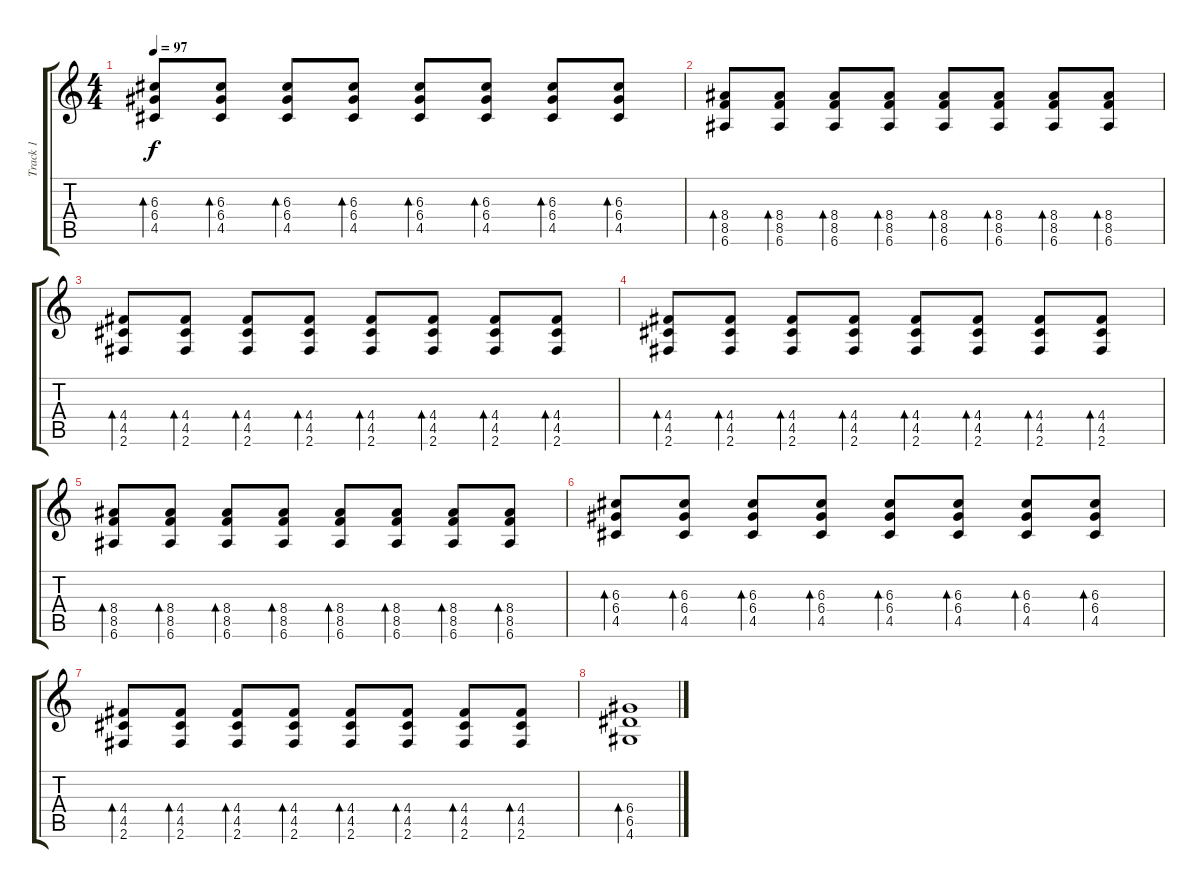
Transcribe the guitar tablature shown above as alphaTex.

\track ("Track 1" "Track 1") {instrument electricguitarjazz}
\staff {score tabs}
\tuning (E4 B3 G3 D3 A2 E2) {hide}
\ts (4 4)
\tempo 97
\clef g2
\ks c
(6.3 6.4 4.5).8{bd 60 dy f} (6.3 6.4 4.5).8{bd 60} (6.3 6.4 4.5).8{bd 60} (6.3 6.4 4.5).8{bd 60} (6.3 6.4 4.5).8{bd 60} (6.3 6.4 4.5).8{bd 60} (6.3 6.4 4.5).8{bd 60} (6.3 6.4 4.5).8{bd 60} |
(8.4 8.5 6.6).8{bd 60} (8.4 8.5 6.6).8{bd 60} (8.4 8.5 6.6).8{bd 60} (8.4 8.5 6.6).8{bd 60} (8.4 8.5 6.6).8{bd 60} (8.4 8.5 6.6).8{bd 60} (8.4 8.5 6.6).8{bd 60} (8.4 8.5 6.6).8{bd 60} |
(4.4 4.5 2.6).8{bd 60} (4.4 4.5 2.6).8{bd 60} (4.4 4.5 2.6).8{bd 60} (4.4 4.5 2.6).8{bd 60} (4.4 4.5 2.6).8{bd 60} (4.4 4.5 2.6).8{bd 60} (4.4 4.5 2.6).8{bd 60} (4.4 4.5 2.6).8{bd 60} |
(4.4 4.5 2.6).8{bd 60} (4.4 4.5 2.6).8{bd 60} (4.4 4.5 2.6).8{bd 60} (4.4 4.5 2.6).8{bd 60} (4.4 4.5 2.6).8{bd 60} (4.4 4.5 2.6).8{bd 60} (4.4 4.5 2.6).8{bd 60} (4.4 4.5 2.6).8{bd 60} |
(8.4 8.5 6.6).8{bd 60} (8.4 8.5 6.6).8{bd 60} (8.4 8.5 6.6).8{bd 60} (8.4 8.5 6.6).8{bd 60} (8.4 8.5 6.6).8{bd 60} (8.4 8.5 6.6).8{bd 60} (8.4 8.5 6.6).8{bd 60} (8.4 8.5 6.6).8{bd 60} |
(6.3 6.4 4.5).8{bd 60} (6.3 6.4 4.5).8{bd 60} (6.3 6.4 4.5).8{bd 60} (6.3 6.4 4.5).8{bd 60} (6.3 6.4 4.5).8{bd 60} (6.3 6.4 4.5).8{bd 60} (6.3 6.4 4.5).8{bd 60} (6.3 6.4 4.5).8{bd 60} |
(4.4 4.5 2.6).8{bd 60} (4.4 4.5 2.6).8{bd 60} (4.4 4.5 2.6).8{bd 60} (4.4 4.5 2.6).8{bd 60} (4.4 4.5 2.6).8{bd 60} (4.4 4.5 2.6).8{bd 60} (4.4 4.5 2.6).8{bd 60} (4.4 4.5 2.6).8{bd 60} |
(6.4 6.5 4.6).1{bd 60}
